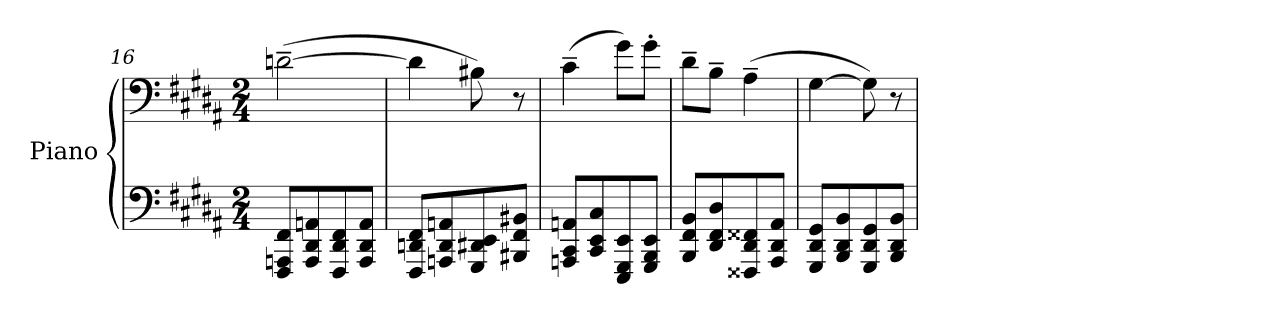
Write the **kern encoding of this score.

**kern	**kern
*part1	*part1
*staff2	*staff1
*I"Piano	*
*I'Pno.	*
!!LO:LB:g=z
*clefF4	*clefF4
*k[f#c#g#d#a#]	*k[f#c#g#d#a#]
*M2/4	*M2/4
=16	=16
8FFF#/ 8AAAn/ 8FF#/L	(>[2dn~\
8AAA/ 8DD#/ 8AAn/	.
8FFF#/ 8DD#/ 8FF#/	.
8AAA/ 8DD#/ 8AA/J	.
=17	=17
8FFF#/ 8DDn/ 8FF#/L	4d\]
8AAAn/ 8DD/ 8AAn/	.
8GGG#/ 8DD#X/ 8EE/	8B#X\)
8BBB#X/ 8FF#/ 8BB#X/J	8r
=18	=18
8AAAn/ 8CC#/ 8AAn/L	(>4c#~\
8CC#/ 8EE/ 8C#/	.
8EEE/ 8GGG#/ 8EE/	8g#\L)
8GGG#/ 8BBB/ 8EE/J	8g#'\J
=19	=19
8BBB/ 8FF#/ 8BB/L	8d#~\L
8DD#/ 8FF#/ 8D#/	8B~\J
8FFF##X/ 8DD#/ 8FF##X/	(>4A#~\
8AAA#/ 8DD#/ 8AA#/J	.
=20	=20
8GGG#/ 8DD#/ 8GG#/L	[4G#\
8BBB/ 8DD#/ 8BB/	.
8GGG#/ 8DD#/ 8GG#/	8G#\])
8BBB/ 8DD#/ 8BB/J	8r
=	=
*-	*-
